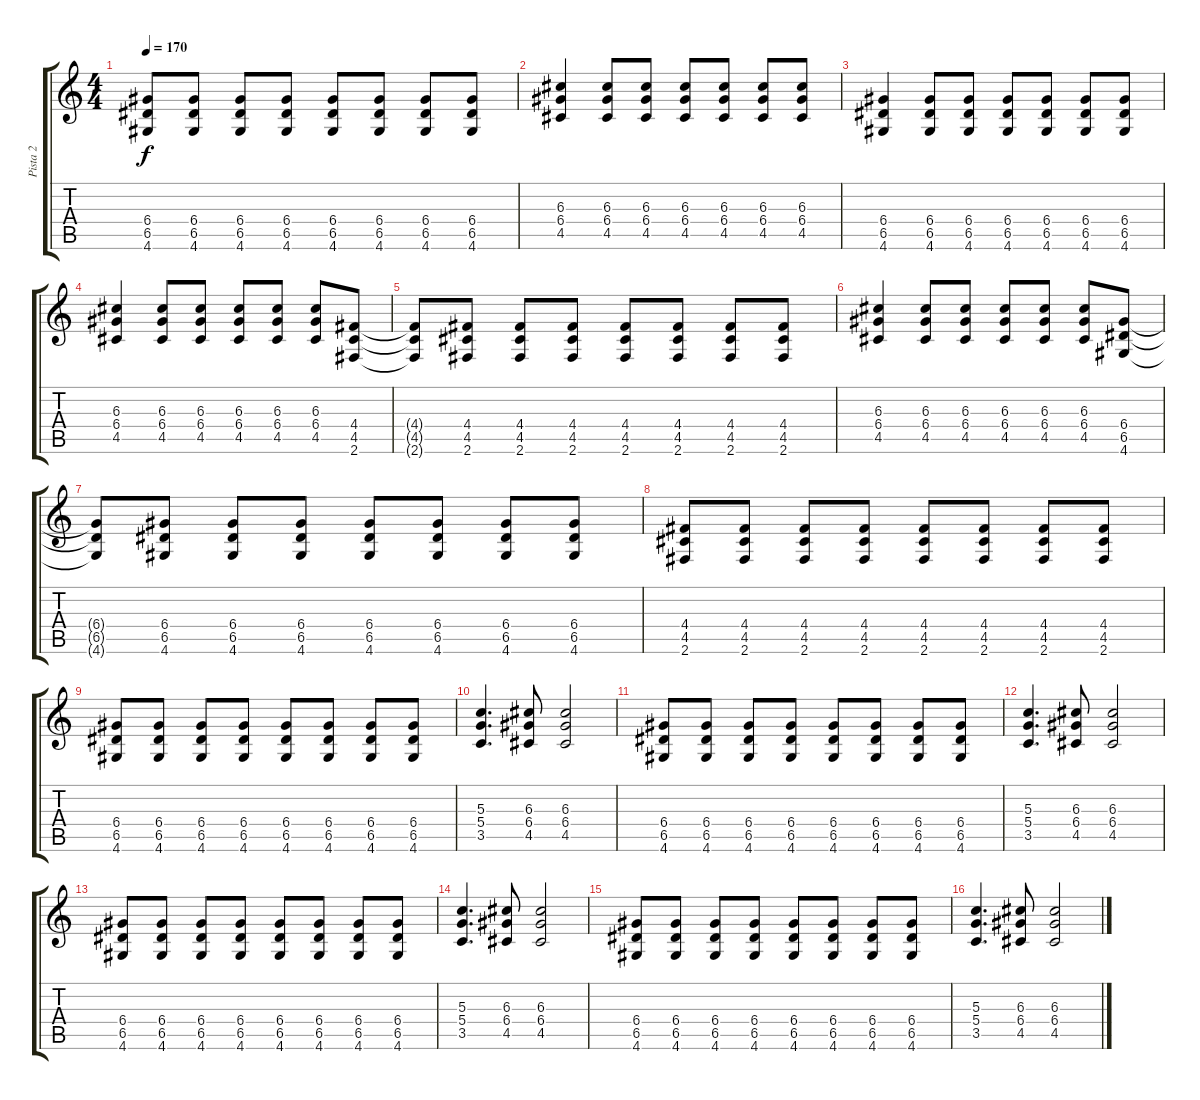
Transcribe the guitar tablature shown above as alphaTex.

\track ("Pista 2" "Pista 2") {instrument overdrivenguitar}
\staff {score tabs}
\tuning (E4 B3 G3 D3 A2 E2) {hide}
\ts (4 4)
\tempo 170
\clef g2
\ks c
(6.4{t} 6.5{t} 4.6{t}).8{dy f} (6.4 6.5 4.6).8 (6.4 6.5 4.6).8 (6.4 6.5 4.6).8 (6.4 6.5 4.6).8 (6.4 6.5 4.6).8 (6.4 6.5 4.6).8 (6.4 6.5 4.6).8 |
(6.3 6.4 4.5).4 (6.3 6.4 4.5).8 (6.3 6.4 4.5).8 (6.3 6.4 4.5).8 (6.3 6.4 4.5).8 (6.3 6.4 4.5).8 (6.3 6.4 4.5).8 |
(6.4 6.5 4.6).4 (6.4 6.5 4.6).8 (6.4 6.5 4.6).8 (6.4 6.5 4.6).8 (6.4 6.5 4.6).8 (6.4 6.5 4.6).8 (6.4 6.5 4.6).8 |
(6.3 6.4 4.5).4 (6.3 6.4 4.5).8 (6.3 6.4 4.5).8 (6.3 6.4 4.5).8 (6.3 6.4 4.5).8 (6.3 6.4 4.5).8 (4.4 4.5 2.6).8 |
(4.4{t} 4.5{t} 2.6{t}).8 (4.4 4.5 2.6).8 (4.4 4.5 2.6).8 (4.4 4.5 2.6).8 (4.4 4.5 2.6).8 (4.4 4.5 2.6).8 (4.4 4.5 2.6).8 (4.4 4.5 2.6).8 |
(6.3 6.4 4.5).4 (6.3 6.4 4.5).8 (6.3 6.4 4.5).8 (6.3 6.4 4.5).8 (6.3 6.4 4.5).8 (6.3 6.4 4.5).8 (6.4 6.5 4.6).8 |
(6.4{t} 6.5{t} 4.6{t}).8 (6.4 6.5 4.6).8 (6.4 6.5 4.6).8 (6.4 6.5 4.6).8 (6.4 6.5 4.6).8 (6.4 6.5 4.6).8 (6.4 6.5 4.6).8 (6.4 6.5 4.6).8 |
(4.4 4.5 2.6).8 (4.4 4.5 2.6).8 (4.4 4.5 2.6).8 (4.4 4.5 2.6).8 (4.4 4.5 2.6).8 (4.4 4.5 2.6).8 (4.4 4.5 2.6).8 (4.4 4.5 2.6).8 |
(6.4 6.5 4.6).8 (6.4 6.5 4.6).8 (6.4 6.5 4.6).8 (6.4 6.5 4.6).8 (6.4 6.5 4.6).8 (6.4 6.5 4.6).8 (6.4 6.5 4.6).8 (6.4 6.5 4.6).8 |
(5.3 5.4 3.5).4{d} (6.3 6.4 4.5).8 (6.3 6.4 4.5).2 |
(6.4 6.5 4.6).8 (6.4 6.5 4.6).8 (6.4 6.5 4.6).8 (6.4 6.5 4.6).8 (6.4 6.5 4.6).8 (6.4 6.5 4.6).8 (6.4 6.5 4.6).8 (6.4 6.5 4.6).8 |
(5.3 5.4 3.5).4{d} (6.3 6.4 4.5).8 (6.3 6.4 4.5).2 |
(6.4 6.5 4.6).8 (6.4 6.5 4.6).8 (6.4 6.5 4.6).8 (6.4 6.5 4.6).8 (6.4 6.5 4.6).8 (6.4 6.5 4.6).8 (6.4 6.5 4.6).8 (6.4 6.5 4.6).8 |
(5.3 5.4 3.5).4{d} (6.3 6.4 4.5).8 (6.3 6.4 4.5).2 |
(6.4 6.5 4.6).8 (6.4 6.5 4.6).8 (6.4 6.5 4.6).8 (6.4 6.5 4.6).8 (6.4 6.5 4.6).8 (6.4 6.5 4.6).8 (6.4 6.5 4.6).8 (6.4 6.5 4.6).8 |
(5.3 5.4 3.5).4{d} (6.3 6.4 4.5).8 (6.3 6.4 4.5).2
